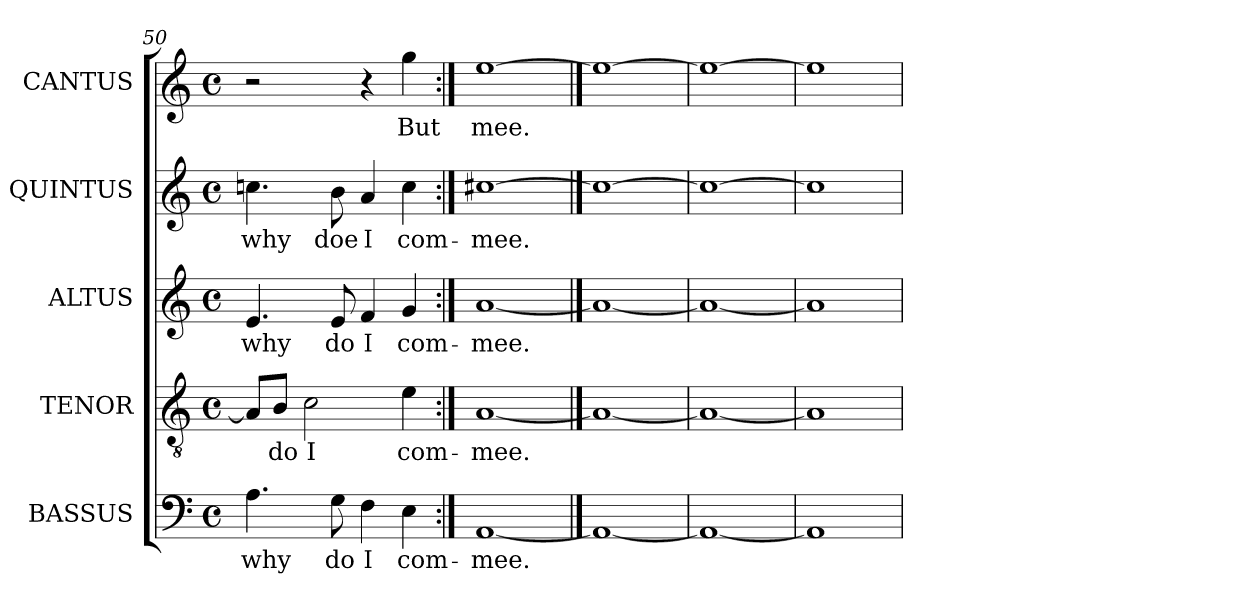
**kern	**text	**kern	**text	**kern	**text	**kern	**text	**kern	**text
*part5	*part5	*part4	*part4	*part3	*part3	*part2	*part2	*part1	*part1
*staff5	*staff5	*staff4	*staff4	*staff3	*staff3	*staff2	*staff2	*staff1	*staff1
*I"BASSUS	*	*I"TENOR	*	*I"ALTUS	*	*I"QUINTUS	*	*I"CANTUS	*
*I'B	*	*I'T	*	*I'A	*	*	*	*I'S	*
*clefF4	*	*clefGv2	*	*clefG2	*	*clefG2	*	*clefG2	*
*	*	*ITrd7c12	*	*	*	*	*	*	*
*k[]	*	*k[]	*	*k[]	*	*k[]	*	*k[]	*
*C:	*	*C:	*	*C:	*	*C:	*	*C:	*
*M4/4	*	*M4/4	*	*M4/4	*	*M4/4	*	*M4/4	*
*met(c)	*	*met(c)	*	*met(c)	*	*met(c)	*	*met(c)	*
=50	=50	=50	=50	=50	=50	=50	=50	=50	=50
!	!LO:LY:b:color=#000000	!	!	!	!	!	!	!	!
!	!	!	!	!	!LO:LY:b:color=#000000	!	!	!	!
!	!	!	!	!	!	!	!LO:LY:b:color=#000000	!	!
4.Ai\	why	8AAi/L]	.	4.ei/	why	4.ccni\	why	2r	.
!	!	!	!LO:LY:b:color=#000000	!	!	!	!	!	!
.	.	8BBi/J	do	.	.	.	.	.	.
!	!	!	!LO:LY:b:color=#000000	!	!	!	!	!	!
.	.	2Ci\	I	.	.	.	.	.	.
!	!LO:LY:b:color=#000000	!	!	!	!	!	!	!	!
!	!	!	!	!	!LO:LY:b:color=#000000	!	!	!	!
!	!	!	!	!	!	!	!LO:LY:b:color=#000000	!	!
8Gi\	do	.	.	8ei/	do	8bi\	doe	.	.
!	!LO:LY:b:color=#000000	!	!	!	!	!	!	!	!
!	!	!	!	!	!LO:LY:b:color=#000000	!	!	!	!
!	!	!	!	!	!	!	!LO:LY:b:color=#000000	!	!
4Fi\	I	.	.	4fi/	I	4ai/	I	4r	.
!	!LO:LY:b:color=#000000	!	!	!	!	!	!	!	!
!	!	!	!LO:LY:b:color=#000000	!	!	!	!	!	!
!	!	!	!	!	!LO:LY:b:color=#000000	!	!	!	!
!	!	!	!	!	!	!	!LO:LY:b:color=#000000	!	!
!	!	!	!	!	!	!	!	!	!LO:LY:b:color=#000000
4Ei\	com -	4Ei\	com -	4gi/	com -	4cci\	com -	4ggi\	But
=51:|!	=51:|!	=51:|!	=51:|!	=51:|!	=51:|!	=51:|!	=51:|!	=51:|!	=51:|!
!	!LO:LY:b:color=#000000	!	!	!	!	!	!	!	!
!	!	!	!LO:LY:b:color=#000000	!	!	!	!	!	!
!	!	!	!	!	!LO:LY:b:color=#000000	!	!	!	!
!	!	!	!	!	!	!	!LO:LY:b:color=#000000	!	!
!	!	!	!	!	!	!	!	!	!LO:LY:b:color=#000000
[1AAi	mee.	[1AAi	mee.	[1ai	mee.	[1cc#Xi	mee.	[1eei	mee.
==52	==52	==52	==52	==52	==52	==52	==52	==52	==52
1AAi_	.	1AAi_	.	1ai_	.	1cc#i_	.	1eei_	.
=53	=53	=53	=53	=53	=53	=53	=53	=53	=53
1AAi_	.	1AAi_	.	1ai_	.	1cc#i_	.	1eei_	.
=54	=54	=54	=54	=54	=54	=54	=54	=54	=54
1AAi]	.	1AAi]	.	1ai]	.	1cc#i]	.	1eei]	.
=	=	=	=	=	=	=	=	=	=
*-	*-	*-	*-	*-	*-	*-	*-	*-	*-
